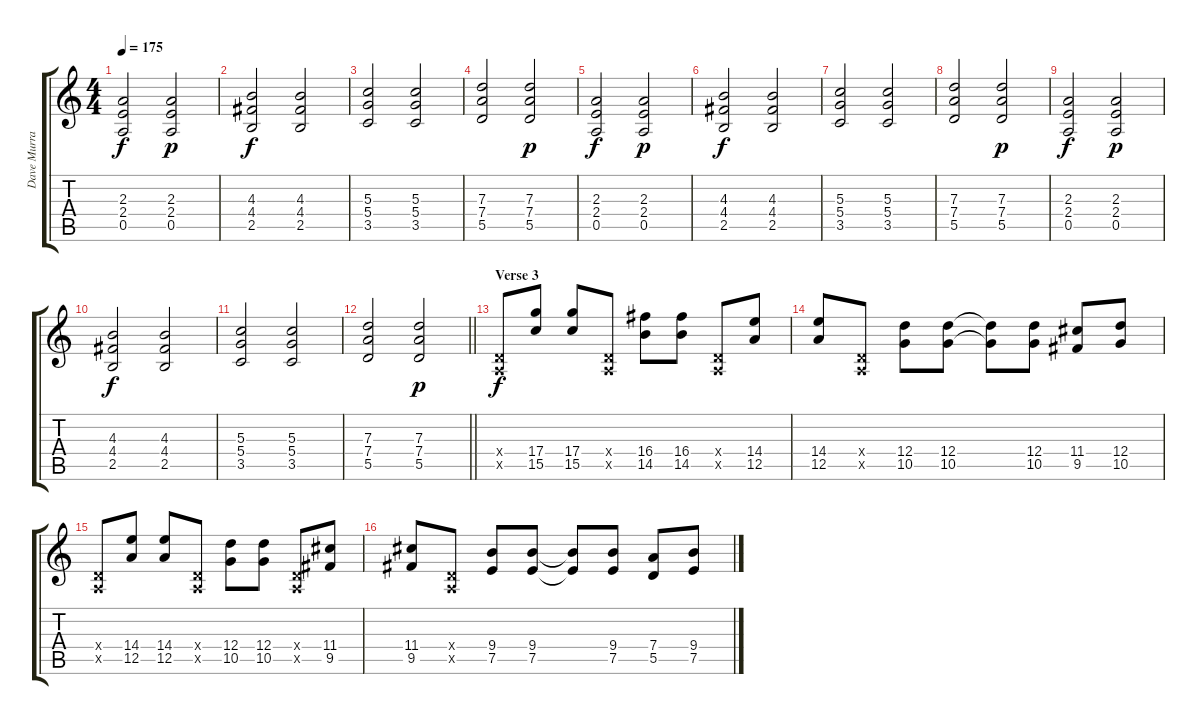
\track ("Dave Murray" "Dave Murra") {instrument distortionguitar}
\staff {score tabs}
\tuning (E4 B3 G3 D3 A2 E2) {hide}
\ts (4 4)
\tempo 175
\clef g2
\ks c
(2.3 2.4 0.5).2{dy f} (2.3 2.4 0.5).2{dy p} |
(4.3 4.4 2.5).2{dy f} (4.3 4.4 2.5).2 |
(5.3 5.4 3.5).2 (5.3 5.4 3.5).2 |
(7.3 7.4 5.5).2 (7.3 7.4 5.5).2{dy p} |
(2.3 2.4 0.5).2{dy f} (2.3 2.4 0.5).2{dy p} |
(4.3 4.4 2.5).2{dy f} (4.3 4.4 2.5).2 |
(5.3 5.4 3.5).2 (5.3 5.4 3.5).2 |
(7.3 7.4 5.5).2 (7.3 7.4 5.5).2{dy p} |
(2.3 2.4 0.5).2{dy f} (2.3 2.4 0.5).2{dy p} |
(4.3 4.4 2.5).2{dy f} (4.3 4.4 2.5).2 |
(5.3 5.4 3.5).2 (5.3 5.4 3.5).2 |
\barLineRight lightlight
(7.3 7.4 5.5).2 (7.3 7.4 5.5).2{dy p} |
\section ("" "Verse 3")
(0.4{x} 0.5{x}).8{dy f} (17.4 15.5).8 (17.4 15.5).8 (0.4{x} 0.5{x}).8 (16.4 14.5).8 (16.4 14.5).8 (0.4{x} 0.5{x}).8 (14.4 12.5).8 |
(14.4 12.5).8 (0.4{x} 0.5{x}).8 (12.4 10.5).8 (12.4 10.5).8 (12.4{t} 10.5{t}).8 (12.4 10.5).8 (11.4 9.5).8 (12.4 10.5).8 |
(0.4{x} 0.5{x}).8 (14.4 12.5).8 (14.4 12.5).8 (0.4{x} 0.5{x}).8 (12.4 10.5).8 (12.4 10.5).8 (0.4{x} 0.5{x}).8 (11.4 9.5).8 |
(11.4 9.5).8 (0.4{x} 0.5{x}).8 (9.4 7.5).8 (9.4 7.5).8 (9.4{t} 7.5{t}).8 (9.4 7.5).8 (7.4 5.5).8 (9.4 7.5).8
